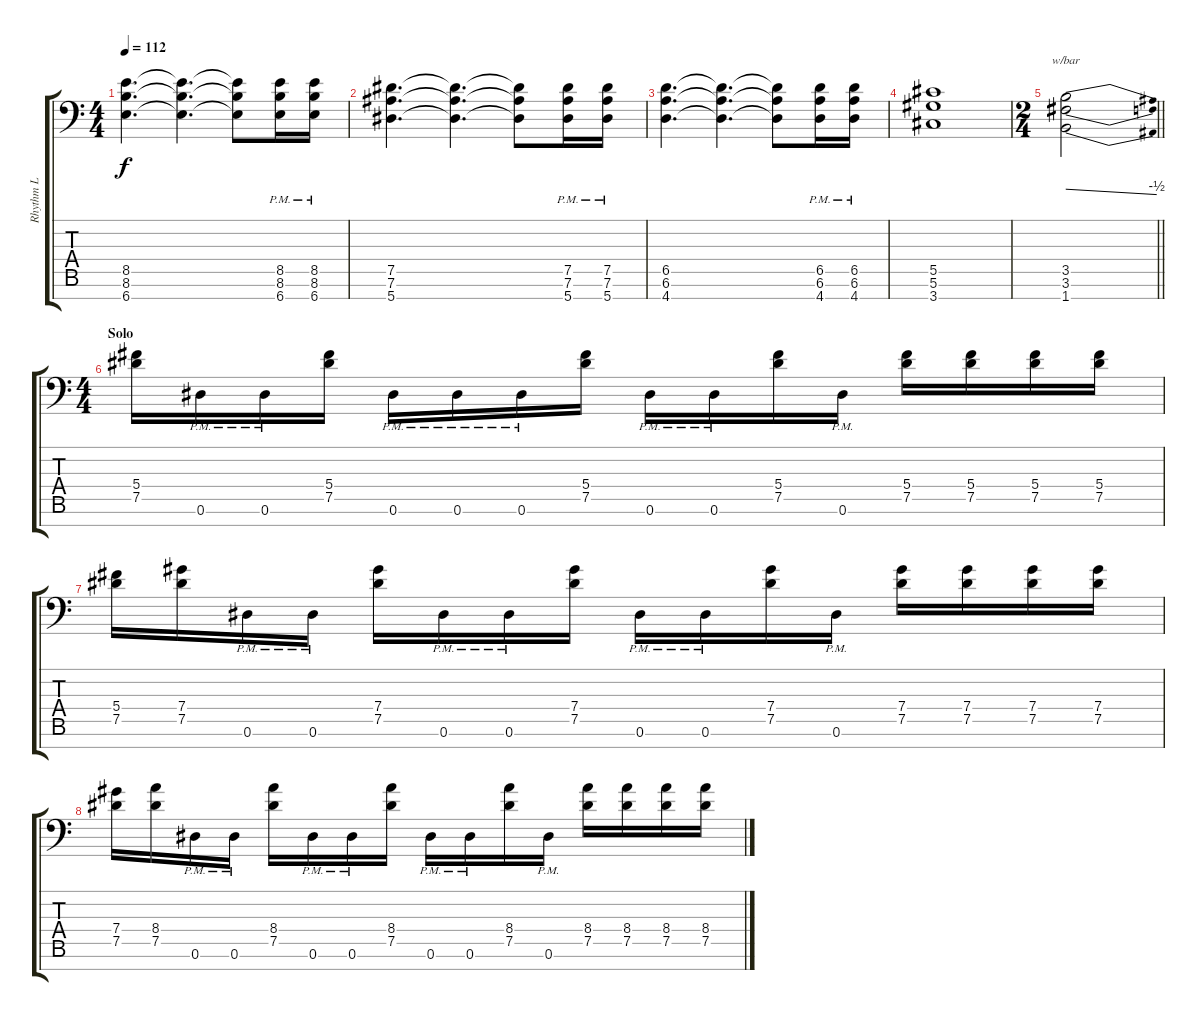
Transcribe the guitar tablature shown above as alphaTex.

\track ("Rhythm L" "Rhythm L") {instrument distortionguitar}
\staff {score tabs}
\tuning (Eb4 Bb3 Gb3 Db3 Ab2 Eb2 Bb1) {hide}
\ts (4 4)
\tempo 112
\clef f4
\ks c
(8.5 8.6 6.7).4{d dy f} (8.5{t} 8.6{t} 6.7{t}).4{d} (8.5{t} 8.6{t} 6.7{t}).8 (8.5{pm} 8.6{pm} 6.7{pm}).16 (8.5{pm} 8.6{pm} 6.7{pm}).16 |
(7.5 7.6 5.7).4{d} (7.5{t} 7.6{t} 5.7{t}).4{d} (7.5{t} 7.6{t} 5.7{t}).8 (7.5{pm} 7.6{pm} 5.7{pm}).16 (7.5{pm} 7.6{pm} 5.7{pm}).16 |
(6.5 6.6 4.7).4{d} (6.5{t} 6.6{t} 4.7{t}).4{d} (6.5{t} 6.6{t} 4.7{t}).8 (6.5{pm} 6.6{pm} 4.7{pm}).16 (6.5{pm} 6.6{pm} 4.7{pm}).16 |
(5.5 5.6 3.7).1 |
\ts (2 4)
\barLineRight lightlight
(3.5 3.6 1.7).2{tbe (dive default 0 0 60 -2)} |
\ts (4 4)
\section ("" "Solo")
(5.4 7.5).16 0.6{pm}.16 0.6{pm}.16 (5.4 7.5).16 0.6{pm}.16 0.6{pm}.16 0.6{pm}.16 (5.4 7.5).16 0.6{pm}.16 0.6{pm}.16 (5.4 7.5).16 0.6{pm}.16 (5.4 7.5).16 (5.4 7.5).16 (5.4 7.5).16 (5.4 7.5).16 |
(5.4 7.5).16 (7.4 7.5).16 0.6{pm}.16 0.6{pm}.16 (7.4 7.5).16 0.6{pm}.16 0.6{pm}.16 (7.4 7.5).16 0.6{pm}.16 0.6{pm}.16 (7.4 7.5).16 0.6{pm}.16 (7.4 7.5).16 (7.4 7.5).16 (7.4 7.5).16 (7.4 7.5).16 |
(7.4 7.5).16 (8.4 7.5).16 0.6{pm}.16 0.6{pm}.16 (8.4 7.5).16 0.6{pm}.16 0.6{pm}.16 (8.4 7.5).16 0.6{pm}.16 0.6{pm}.16 (8.4 7.5).16 0.6{pm}.16 (8.4 7.5).16 (8.4 7.5).16 (8.4 7.5).16 (8.4 7.5).16
